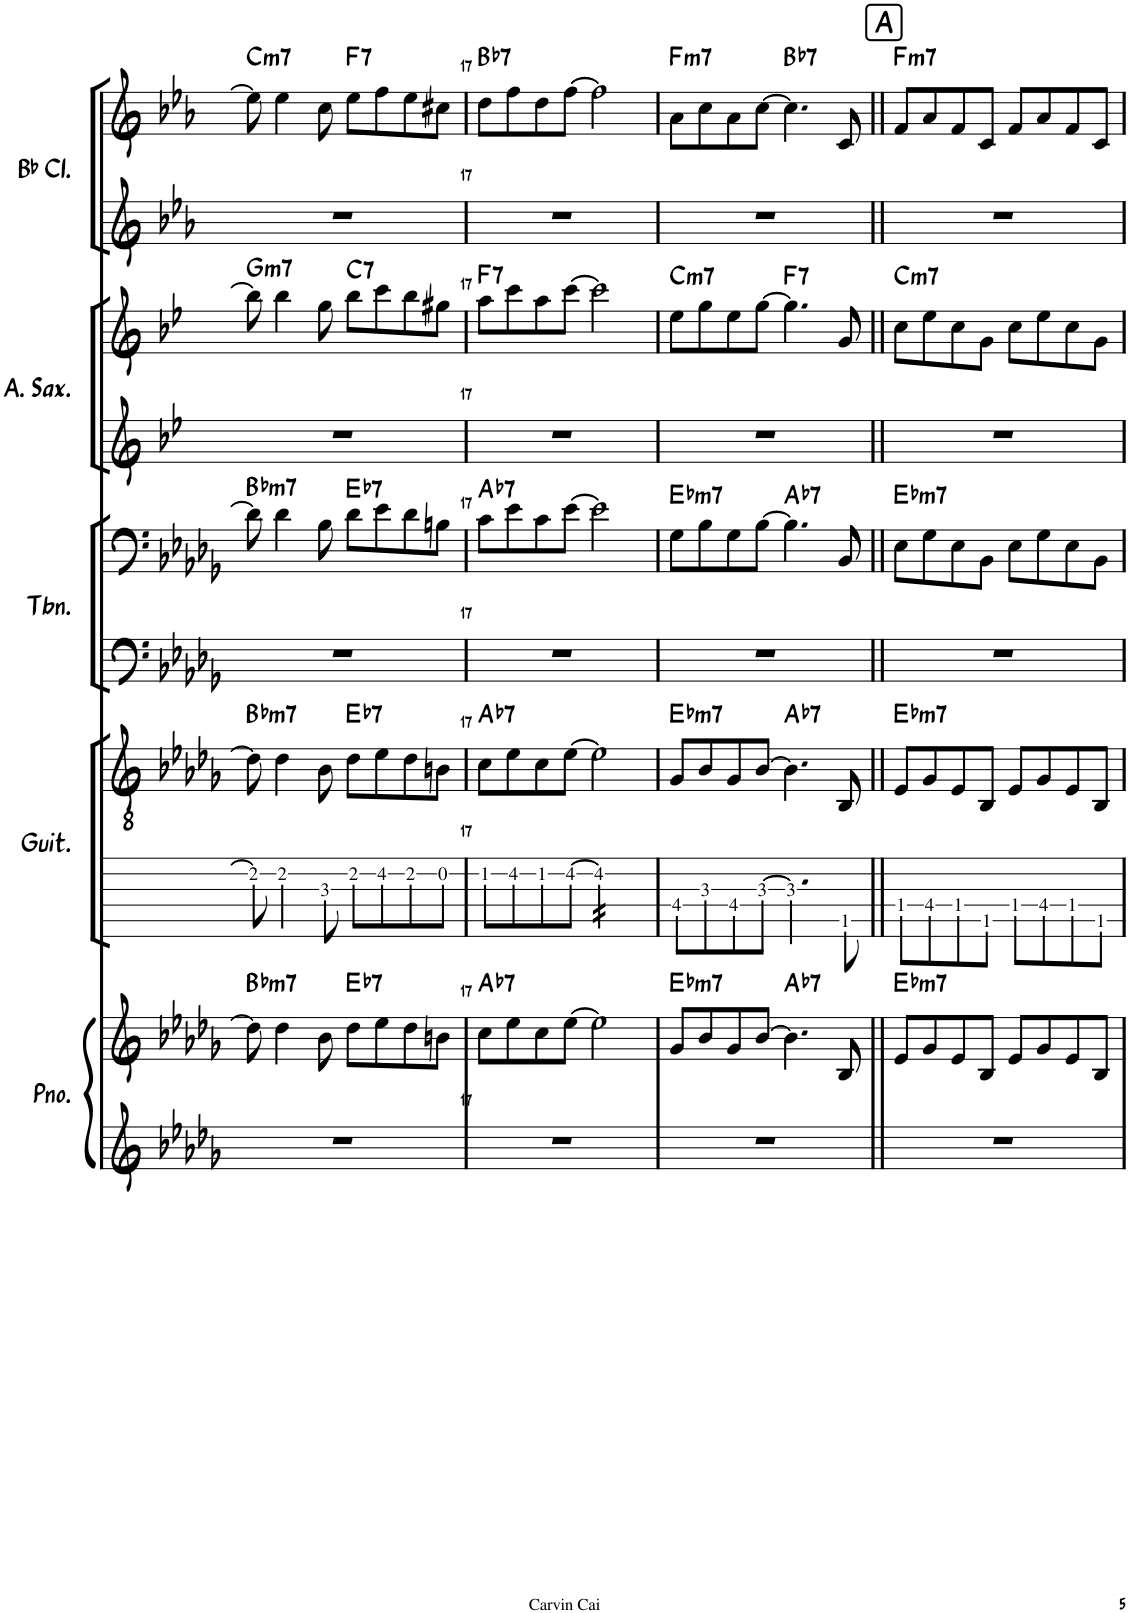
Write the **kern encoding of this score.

**kern	**kern	**harte	**kern	**kern	**harte	**kern	**kern	**harte	**kern	**kern	**harte	**kern	**kern	**harte
*part5	*part5	*part5	*part4	*part4	*part4	*part3	*part3	*part3	*part2	*part2	*part2	*part1	*part1	*part1
*staff10	*staff9	*	*staff8	*staff7	*	*staff6	*staff5	*	*staff4	*staff3	*	*staff2	*staff1	*
*I"钢琴	*	*	*I"原音吉他	*	*	*I"长号	*	*	*I"中音萨克斯	*	*	*I"降B调单簧管	*	*
!!LO:PB:g=z
*clefG2	*clefG2	*	*	*clefGv2	*	*clefF4	*clefF4	*	*clefG2	*clefG2	*	*clefG2	*clefG2	*
*	*	*	*	*	*	*	*	*	*Trd5c9	*Trd5c9	*	*Trd1c2	*Trd1c2	*
*k[b-e-a-d-g-]	*k[b-e-a-d-g-]	*	*k[b-e-a-d-g-]	*k[b-e-a-d-g-]	*	*k[b-e-a-d-g-]	*k[b-e-a-d-g-]	*	*k[b-e-]	*k[b-e-]	*	*k[b-e-a-]	*k[b-e-a-]	*
*M4/4	*M4/4	*	*M4/4	*M4/4	*	*M4/4	*M4/4	*	*M4/4	*M4/4	*	*M4/4	*M4/4	*
=16	=16	=16	=16	=16	=16	=16	=16	=16	=16	=16	=16	=16	=16	=16
!	!	!LO:H:kt=m7	!	!	!LO:H:kt=m7	!	!	!LO:H:kt=m7	!	!	!LO:H:kt=m7	!	!	!LO:H:kt=m7
1r	8dd-\]	Bb:min7	8d-\]	8d-\]	Bb:min7	1r	8d-\]	Bb:min7	1r	8bb-\]	G:min7	1r	8ee-\]	C:min7
.	4dd-\	.	4d-\	4d-\	.	.	4d-\	.	.	4bb-\	.	.	4ee-\	.
.	8b-\	.	8B-\	8B-\	.	.	8B-\	.	.	8gg\	.	.	8cc\	.
!	!	!LO:H:kt=7	!	!	!LO:H:kt=7	!	!	!LO:H:kt=7	!	!	!LO:H:kt=7	!	!	!LO:H:kt=7
.	8dd-\L	Eb:7	8d-\L	8d-\L	Eb:7	.	8d-\L	Eb:7	.	8bb-\L	C:7	.	8ee-\L	F:7
.	8ee-\	.	8e-\	8e-\	.	.	8e-\	.	.	8ccc\	.	.	8ff\	.
.	8dd-\	.	8d-\	8d-\	.	.	8d-\	.	.	8bb-\	.	.	8ee-\	.
.	8bn\J	.	8Bn\J	8Bn\J	.	.	8Bn\J	.	.	8gg#X\J	.	.	8cc#X\J	.
=17	=17	=17	=17	=17	=17	=17	=17	=17	=17	=17	=17	=17	=17	=17
!	!	!LO:H:kt=7	!	!	!LO:H:kt=7	!	!	!LO:H:kt=7	!	!	!LO:H:kt=7	!	!	!LO:H:kt=7
1r	8cc\L	Ab:7	8c\L	8c\L	Ab:7	1r	8c\L	Ab:7	1r	8aa\L	F:7	1r	8dd\L	Bb:7
.	8ee-\	.	8e-\	8e-\	.	.	8e-\	.	.	8ccc\	.	.	8ff\	.
.	8cc\	.	8c\	8c\	.	.	8c\	.	.	8aa\	.	.	8dd\	.
.	[8ee-\J	.	[8e-\J	[8e-\J	.	.	[8e-\J	.	.	[8ccc\J	.	.	[8ff\J	.
.	2ee-\]	.	2e-\]	2e-\]	.	.	2e-\]	.	.	2ccc\]	.	.	2ff\]	.
=18	=18	=18	=18	=18	=18	=18	=18	=18	=18	=18	=18	=18	=18	=18
!	!	!LO:H:kt=m7	!	!	!LO:H:kt=m7	!	!	!LO:H:kt=m7	!	!	!LO:H:kt=m7	!	!	!LO:H:kt=m7
1r	8g-/L	Eb:min7	8G-\L	8G-/L	Eb:min7	1r	8G-\L	Eb:min7	1r	8ee-\L	C:min7	1r	8a-\L	F:min7
.	8b-/	.	8B-\	8B-/	.	.	8B-\	.	.	8gg\	.	.	8cc\	.
.	8g-/	.	8G-\	8G-/	.	.	8G-\	.	.	8ee-\	.	.	8a-\	.
.	[8b-/J	.	[8B-\J	[8B-/J	.	.	[8B-\J	.	.	[8gg\J	.	.	[8cc\J	.
!	!	!LO:H:kt=7	!	!	!LO:H:kt=7	!	!	!LO:H:kt=7	!	!	!LO:H:kt=7	!	!	!LO:H:kt=7
.	4.b-\]	Ab:7	4.B-\]	4.B-\]	Ab:7	.	4.B-\]	Ab:7	.	4.gg\]	F:7	.	4.cc\]	Bb:7
.	8B-/	.	8BB-\	8BB-/	.	.	8BB-/	.	.	8g/	.	.	8c/	.
!!LO:REH:place=s1:a:B:cj:fs=14:t=A
=19||	=19||	=19||	=19||	=19||	=19||	=19||	=19||	=19||	=19||	=19||	=19||	=19||	=19||	=19||
!	!	!LO:H:kt=m7	!	!	!LO:H:kt=m7	!	!	!LO:H:kt=m7	!	!	!LO:H:kt=m7	!	!	!LO:H:kt=m7
1r	8e-/L	Eb:min7	8E-\L	8E-/L	Eb:min7	1r	8E-\L	Eb:min7	1r	8cc\L	C:min7	1r	8f/L	F:min7
.	8g-/	.	8G-\	8G-/	.	.	8G-\	.	.	8ee-\	.	.	8a-/	.
.	8e-/	.	8E-\	8E-/	.	.	8E-\	.	.	8cc\	.	.	8f/	.
.	8B-/J	.	8BB-\J	8BB-/J	.	.	8BB-\J	.	.	8g\J	.	.	8c/J	.
.	8e-/L	.	8E-\L	8E-/L	.	.	8E-\L	.	.	8cc\L	.	.	8f/L	.
.	8g-/	.	8G-\	8G-/	.	.	8G-\	.	.	8ee-\	.	.	8a-/	.
.	8e-/	.	8E-\	8E-/	.	.	8E-\	.	.	8cc\	.	.	8f/	.
.	8B-/J	.	8BB-\J	8BB-/J	.	.	8BB-\J	.	.	8g\J	.	.	8c/J	.
=	=	=	=	=	=	=	=	=	=	=	=	=	=	=
*-	*-	*-	*-	*-	*-	*-	*-	*-	*-	*-	*-	*-	*-	*-
